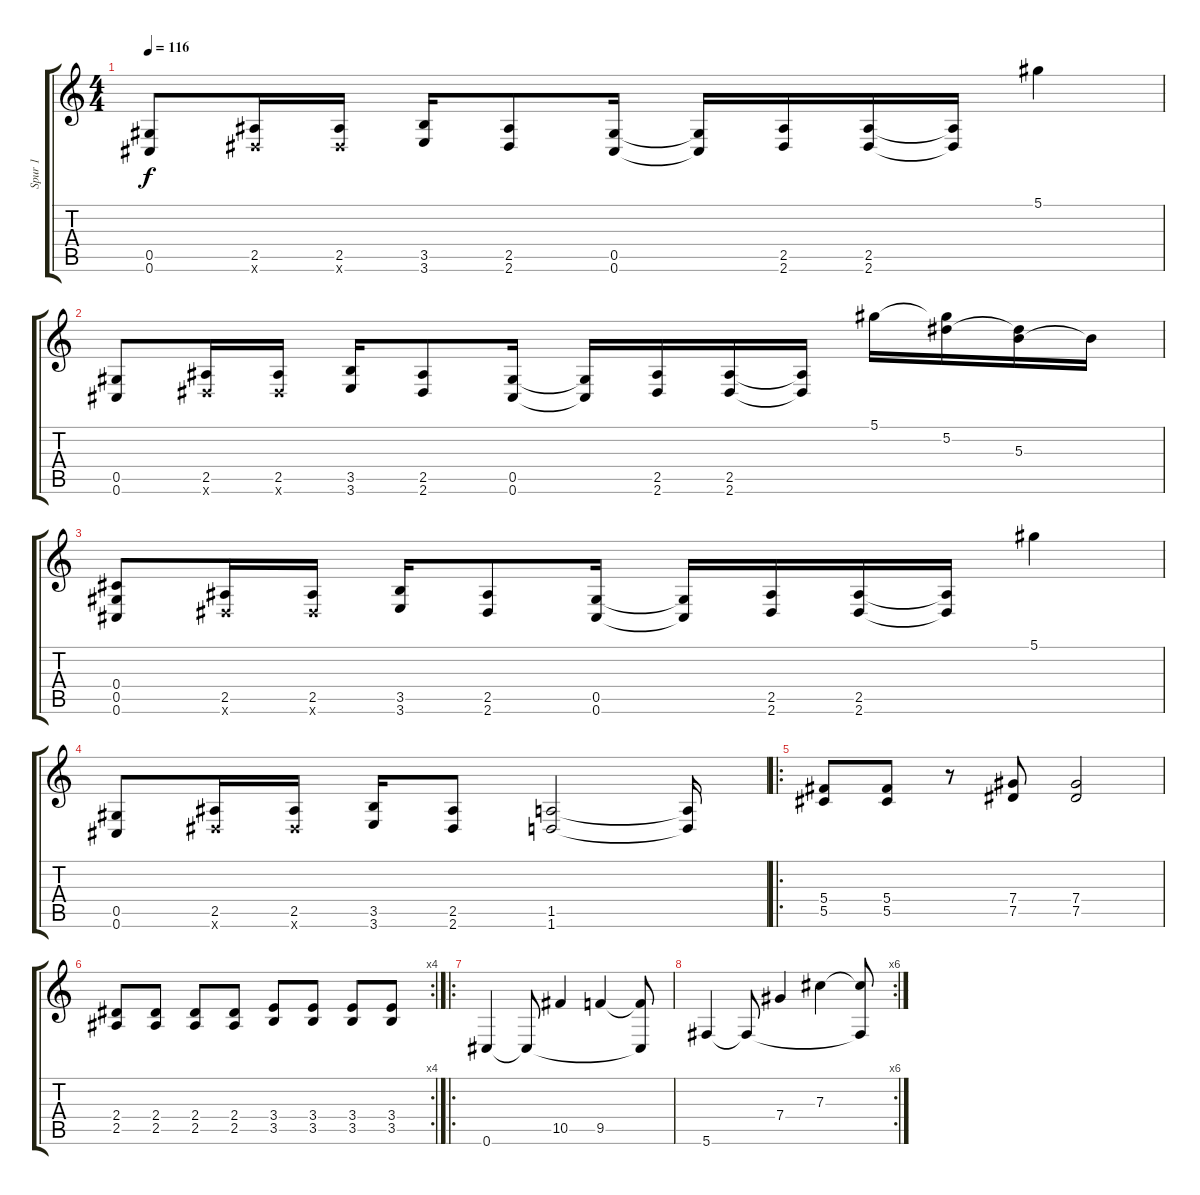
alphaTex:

\track ("Spur 1" "Spur 1") {instrument electricguitarclean}
\staff {score tabs}
\tuning (Eb4 Bb3 Gb3 Db3 Ab2 Db2) {hide}
\ts (4 4)
\tempo 116
\clef g2
\ks c
(0.5 0.6).8{dy f instrument overdrivenguitar} (2.5 2.6{x}).16 (2.5 2.6{x}).16 (3.5 3.6).16 (2.5 2.6).8 (0.5 0.6).16 (0.5{t} 0.6{t}).16 (2.5 2.6).16 (2.5 2.6).16 (2.5{t} 2.6{t}).16 5.1.4 |
(0.5 0.6).8 (2.5 2.6{x}).16 (2.5 2.6{x}).16 (3.5 3.6).16 (2.5 2.6).8 (0.5 0.6).16 (0.5{t} 0.6{t}).16 (2.5 2.6).16 (2.5 2.6).16 (2.5{t} 2.6{t}).16 5.1.16 (5.1{t} 5.2).16 (5.2{t} 5.3).16 5.3{t}.16 |
(0.4 0.5 0.6).8{instrument overdrivenguitar} (2.5 2.6{x}).16 (2.5 2.6{x}).16 (3.5 3.6).16 (2.5 2.6).8 (0.5 0.6).16 (0.5{t} 0.6{t}).16 (2.5 2.6).16 (2.5 2.6).16 (2.5{t} 2.6{t}).16 5.1.4 |
(0.5 0.6).8 (2.5 2.6{x}).16 (2.5 2.6{x}).16 (3.5 3.6).16 (2.5 2.6).8 (1.5 1.6).2 (1.5{t} 1.6{t}).16 |
\ro
(5.4 5.5).8{instrument distortionguitar} (5.4 5.5).8 r.8 (7.4 7.5).8 (7.4 7.5).2 |
\rc 4
(2.4 2.5).8 (2.4 2.5).8 (2.4 2.5).8 (2.4 2.5).8 (3.4 3.5).8 (3.4 3.5).8 (3.4 3.5).8 (3.4 3.5).8 |
\ro
0.6.4 0.6{t}.8 10.5.4 9.5.4 (9.5{t} 0.6{t}).8 |
\rc 6
5.6.4 5.6{t}.8 7.4.4 7.3.4 (7.3{t} 5.6{t}).8
